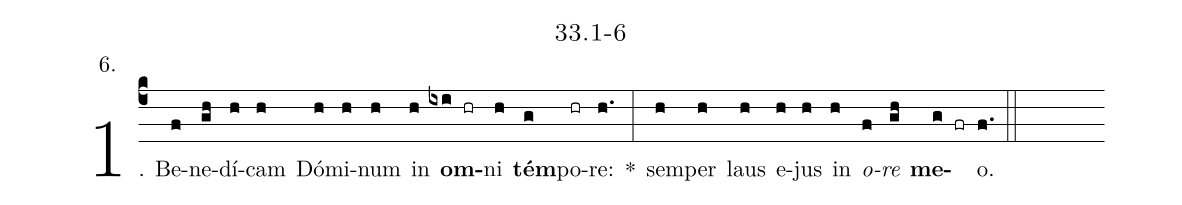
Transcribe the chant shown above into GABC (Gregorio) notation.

name: 33.1-6;
annotation: 6.;
%%
(c4)1. Be(f)ne(gh)dí(h)cam(h) Dó(h)mi(h)num(h) in(h) <b>om</b>(ixi hr)ni(h) <b>tém</b>(g)po(hr)re:(h.) *(:) sem(h)per(h) laus(h) e(h)jus(h) in(h) <i>o</i>(f)<i>re</i>(gh) <b>me</b>(g fr)o.(f.) (::)
